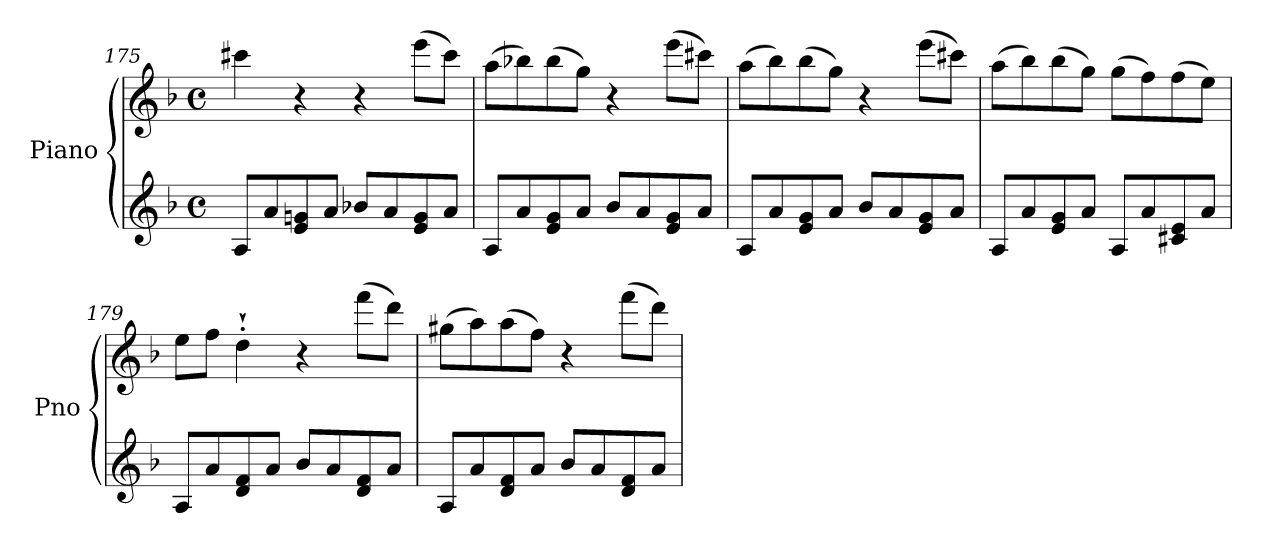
**kern	**kern
*part1	*part1
*staff2	*staff1
*I"Piano	*
*I'Pno	*
*clefG2	*clefG2
*k[b-]	*k[b-]
*M4/4	*M4/4
*met(c)	*met(c)
=175	=175
*^	*
1ryy	8A/L	4ccc#X\
.	8a/	.
.	8e/ 8gn/	4r
.	8a/J	.
.	8b-X/L	4r
.	8a/	.
.	8e/ 8g/	(>8eee\L
.	8a/J	8ccc#\J)
!!LO:PB:g=z
=176	=176	=176
1ryy	8A/L	(>8aa\L
.	8a/	8bb-X\)
.	8e/ 8g/	(>8bb-\
.	8a/J	8gg\J)
.	8b-/L	4r
.	8a/	.
.	8e/ 8g/	(>8eee\L
.	8a/J	8ccc#X\J)
=177	=177	=177
1ryy	8A/L	(>8aa\L
.	8a/	8bb-\)
.	8e/ 8g/	(>8bb-\
.	8a/J	8gg\J)
.	8b-/L	4r
.	8a/	.
.	8e/ 8g/	(>8eee\L
.	8a/J	8ccc#X\J)
=178	=178	=178
1ryy	8A/L	(>8aa\L
.	8a/	8bb-\)
.	8e/ 8g/	(>8bb-\
.	8a/J	8gg\J)
.	8A/L	(>8gg\L
.	8a/	8ff\)
.	8c#X/ 8e/	(>8ff\
.	8a/J	8ee\J)
=179	=179	=179
1ryy	8A/L	8ee\L
.	8a/	8ff\J
.	8d/ 8f/	4dd'`\
.	8a/J	.
.	8b-/L	4r
.	8a/	.
.	8d/ 8f/	(>8fff\L
.	8a/J	8ddd\J)
!!LO:LB:g=z
=180	=180	=180
1ryy	8A/L	(>8gg#X\L
.	8a/	8aa\)
.	8d/ 8f/	(>8aa\
.	8a/J	8ff\J)
.	8b-/L	4r
.	8a/	.
.	8d/ 8f/	(>8fff\L
.	8a/J	8ddd\J)
*v	*v	*
=	=
*-	*-
